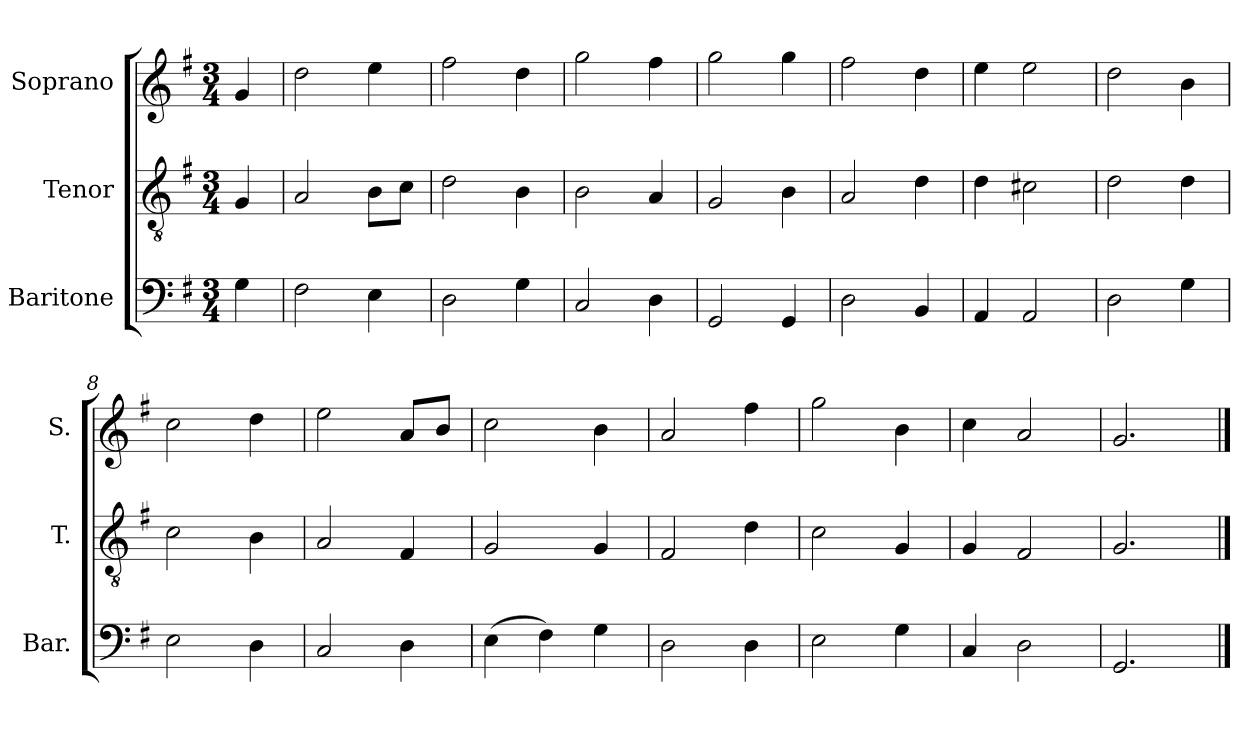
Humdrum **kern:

**kern	**kern	**kern
*part3	*part2	*part1
*staff3	*staff2	*staff1
*I"Baritone	*I"Tenor	*I"Soprano
*I'Bar.	*I'T.	*I'S.
*clefF4	*clefGv2	*clefG2
*k[f#]	*k[f#]	*k[f#]
*G:	*G:	*G:
*M3/4	*M3/4	*M3/4
=	=	=
4G\	4G/	4g/
=1	=1	=1
2F#\	2A/	2dd\
4E\	8B\L	4ee\
.	8c\J	.
=2	=2	=2
2D\	2d\	2ff#\
4G\	4B\	4dd\
=3	=3	=3
2C/	2B\	2gg\
4D\	4A/	4ff#\
=4	=4	=4
2GG/	2G/	2gg\
4GG/	4B\	4gg\
=5	=5	=5
2D\	2A/	2ff#\
4BB/	4d\	4dd\
=6	=6	=6
4AA/	4d\	4ee\
2AA/	2c#X\	2ee\
=7	=7	=7
2D\	2d\	2dd\
4G\	4d\	4b\
=8	=8	=8
2E\	2c\	2cc\
4D\	4B\	4dd\
=9	=9	=9
2C/	2A/	2ee\
4D\	4F#/	8a/L
.	.	8b/J
=10	=10	=10
(4E\	2G/	2cc\
4F#\)	.	.
4G\	4G/	4b\
=11	=11	=11
2D\	2F#/	2a/
4D\	4d\	4ff#\
!!LO:LB:g=z
=12	=12	=12
2E\	2c\	2gg\
4G\	4G/	4b\
=13	=13	=13
4C/	4G/	4cc\
2D\	2F#/	2a/
=14	=14	=14
2.GG/	2.G/	2.g/
==	==	==
*-	*-	*-
